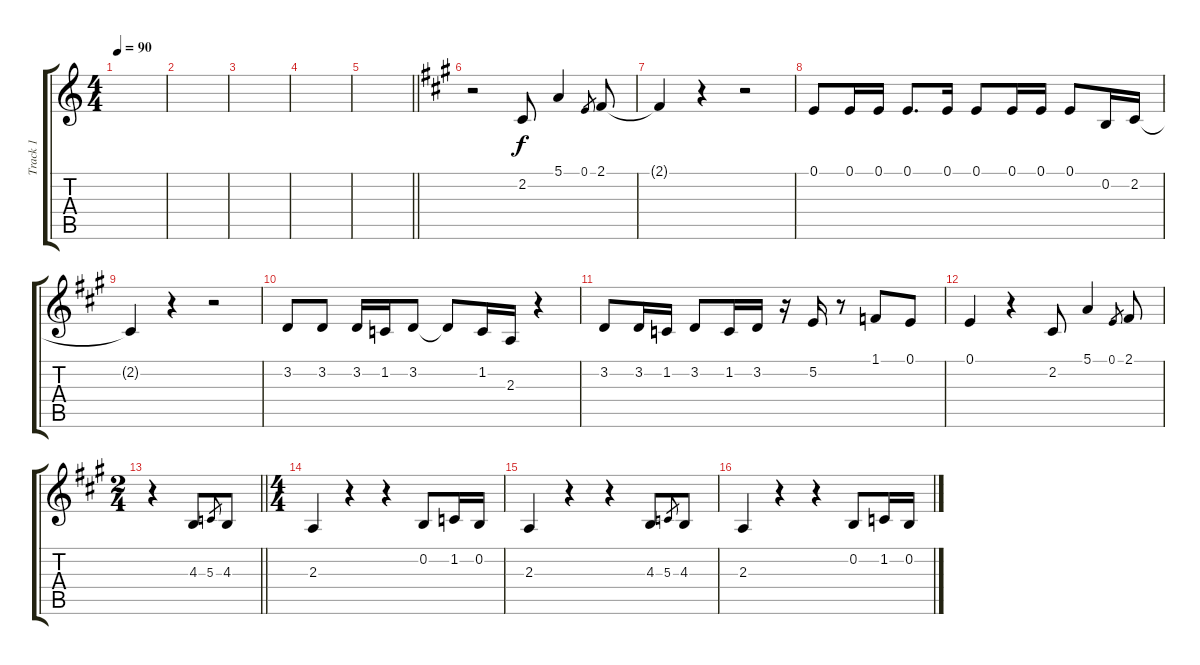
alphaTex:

\track ("Track 1" "Track 1") {instrument tenorsax}
\staff {score tabs}
\tuning (E4 B3 G3 D3 A2 E2) {hide}
\ts (4 4)
\tempo 90
\clef g2
\ks c
|
|
|
|
\barLineRight lightlight
|
\ks a
r.2{volume 11 instrument tenorsax} 2.2.8 5.1.4 0.1.8{gr} 2.1.8 |
2.1{t}.4 r.4 r.2 |
0.1.8 0.1.16 0.1.16 0.1.8{d} 0.1.16 0.1.8 0.1.16 0.1.16 0.1.8 0.2.16 2.2.16 |
2.2{t}.4 r.4 r.2 |
3.2.8 3.2.8 3.2.16 1.2.16 3.2.8 3.2{t}.8 1.2.16 2.3.16 r.4 |
3.2.8 3.2.16 1.2.16 3.2.8 1.2.16 3.2.16 r.16 5.2.16 r.8 1.1.8 0.1.8 |
0.1.4 r.4 2.2.8 5.1.4 0.1.8{gr} 2.1.8 |
\ts (2 4)
\barLineRight lightlight
r.4 4.3.8 5.3.8{gr} 4.3.8 |
\ts (4 4)
2.3.4 r.4 r.4 0.2.8 1.2.16 0.2.16 |
2.3.4 r.4 r.4 4.3.8 5.3.8{gr} 4.3.8 |
2.3.4 r.4 r.4 0.2.8 1.2.16 0.2.16
